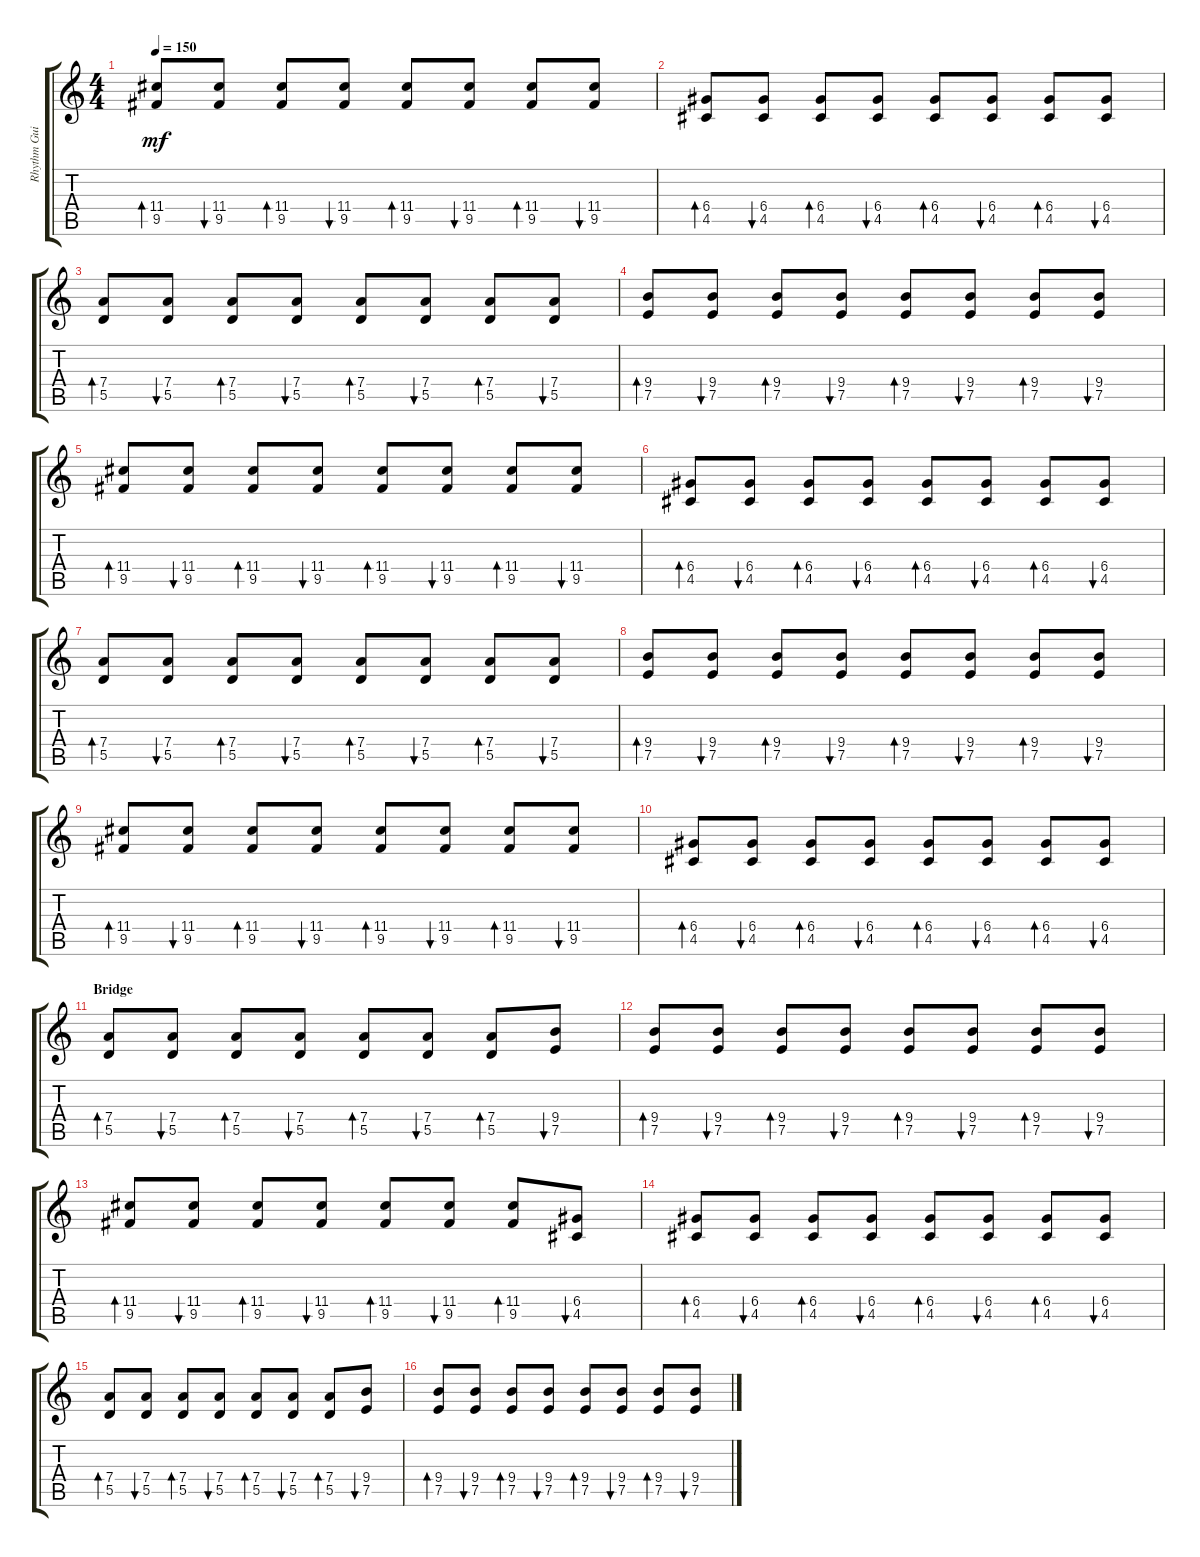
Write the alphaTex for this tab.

\track ("Rhythm Guitar" "Rhythm Gui") {instrument overdrivenguitar}
\staff {score tabs}
\tuning (E4 B3 G3 D3 A2 E2) {hide}
\ts (4 4)
\tempo 150
\clef g2
\ks c
(11.4 9.5).8{bd 30 dy mf} (11.4 9.5).8{bu 30} (11.4 9.5).8{bd 30} (11.4 9.5).8{bu 30} (11.4 9.5).8{bd 30} (11.4 9.5).8{bu 30} (11.4 9.5).8{bd 30} (11.4 9.5).8{bu 30} |
(6.4 4.5).8{bd 30} (6.4 4.5).8{bu 30} (6.4 4.5).8{bd 30} (6.4 4.5).8{bu 30} (6.4 4.5).8{bd 30} (6.4 4.5).8{bu 30} (6.4 4.5).8{bd 30} (6.4 4.5).8{bu 30} |
(7.4 5.5).8{bd 30} (7.4 5.5).8{bu 30} (7.4 5.5).8{bd 30} (7.4 5.5).8{bu 30} (7.4 5.5).8{bd 30} (7.4 5.5).8{bu 30} (7.4 5.5).8{bd 30} (7.4 5.5).8{bu 30} |
(9.4 7.5).8{bd 30} (9.4 7.5).8{bu 30} (9.4 7.5).8{bd 30} (9.4 7.5).8{bu 30} (9.4 7.5).8{bd 30} (9.4 7.5).8{bu 30} (9.4 7.5).8{bd 30} (9.4 7.5).8{bu 30} |
(11.4 9.5).8{bd 30} (11.4 9.5).8{bu 30} (11.4 9.5).8{bd 30} (11.4 9.5).8{bu 30} (11.4 9.5).8{bd 30} (11.4 9.5).8{bu 30} (11.4 9.5).8{bd 30} (11.4 9.5).8{bu 30} |
(6.4 4.5).8{bd 30} (6.4 4.5).8{bu 30} (6.4 4.5).8{bd 30} (6.4 4.5).8{bu 30} (6.4 4.5).8{bd 30} (6.4 4.5).8{bu 30} (6.4 4.5).8{bd 30} (6.4 4.5).8{bu 30} |
(7.4 5.5).8{bd 30} (7.4 5.5).8{bu 30} (7.4 5.5).8{bd 30} (7.4 5.5).8{bu 30} (7.4 5.5).8{bd 30} (7.4 5.5).8{bu 30} (7.4 5.5).8{bd 30} (7.4 5.5).8{bu 30} |
(9.4 7.5).8{bd 30} (9.4 7.5).8{bu 30} (9.4 7.5).8{bd 30} (9.4 7.5).8{bu 30} (9.4 7.5).8{bd 30} (9.4 7.5).8{bu 30} (9.4 7.5).8{bd 30} (9.4 7.5).8{bu 30} |
(11.4 9.5).8{bd 30} (11.4 9.5).8{bu 30} (11.4 9.5).8{bd 30} (11.4 9.5).8{bu 30} (11.4 9.5).8{bd 30} (11.4 9.5).8{bu 30} (11.4 9.5).8{bd 30} (11.4 9.5).8{bu 30} |
(6.4 4.5).8{bd 30} (6.4 4.5).8{bu 30} (6.4 4.5).8{bd 30} (6.4 4.5).8{bu 30} (6.4 4.5).8{bd 30} (6.4 4.5).8{bu 30} (6.4 4.5).8{bd 30} (6.4 4.5).8{bu 30} |
\section ("" "Bridge")
(7.4 5.5).8{bd 30} (7.4 5.5).8{bu 30} (7.4 5.5).8{bd 30} (7.4 5.5).8{bu 30} (7.4 5.5).8{bd 30} (7.4 5.5).8{bu 30} (7.4 5.5).8{bd 30} (9.4 7.5).8{bu 30} |
(9.4 7.5).8{bd 30} (9.4 7.5).8{bu 30} (9.4 7.5).8{bd 30} (9.4 7.5).8{bu 30} (9.4 7.5).8{bd 30} (9.4 7.5).8{bu 30} (9.4 7.5).8{bd 30} (9.4 7.5).8{bu 30} |
(11.4 9.5).8{bd 30} (11.4 9.5).8{bu 30} (11.4 9.5).8{bd 30} (11.4 9.5).8{bu 30} (11.4 9.5).8{bd 30} (11.4 9.5).8{bu 30} (11.4 9.5).8{bd 30} (6.4 4.5).8{bu 30} |
(6.4 4.5).8{bd 30} (6.4 4.5).8{bu 30} (6.4 4.5).8{bd 30} (6.4 4.5).8{bu 30} (6.4 4.5).8{bd 30} (6.4 4.5).8{bu 30} (6.4 4.5).8{bd 30} (6.4 4.5).8{bu 30} |
(7.4 5.5).8{bd 30} (7.4 5.5).8{bu 30} (7.4 5.5).8{bd 30} (7.4 5.5).8{bu 30} (7.4 5.5).8{bd 30} (7.4 5.5).8{bu 30} (7.4 5.5).8{bd 30} (9.4 7.5).8{bu 30} |
(9.4 7.5).8{bd 30} (9.4 7.5).8{bu 30} (9.4 7.5).8{bd 30} (9.4 7.5).8{bu 30} (9.4 7.5).8{bd 30} (9.4 7.5).8{bu 30} (9.4 7.5).8{bd 30} (9.4 7.5).8{bu 30}
